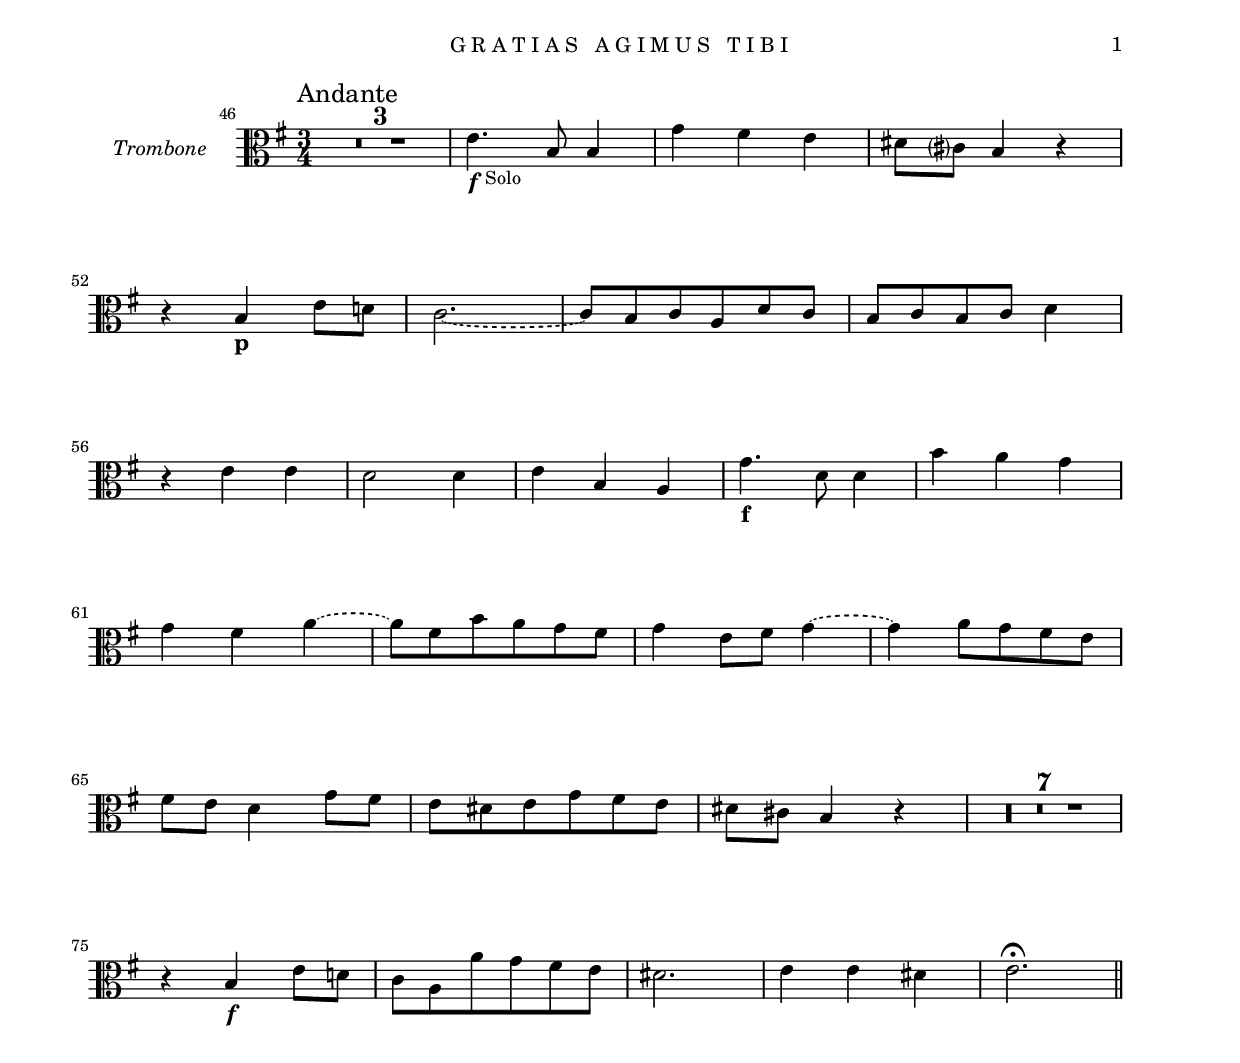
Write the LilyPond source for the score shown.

\version "2.22.0"

\include "../definitions.ly"

\paper {
	indent = 1\cm
	top-margin = 1.5\cm
	system-separator-markup = ##f
	system-system-spacing =
    #'((basic-distance . 18)
       (minimum-distance . 18)
       (padding . -100)
       (stretchability . 0))

	top-system-spacing =
    #'((basic-distance . 12)
       (minimum-distance . 12)
       (padding . -100)
       (stretchability . 0))

	top-markup-spacing =
    #'((basic-distance . 0)
       (minimum-distance . 0)
       (padding . -100)
       (stretchability . 0))

	markup-system-spacing =
    #'((basic-distance . 12)
       (minimum-distance . 12)
       (padding . -100)
       (stretchability . 0))

	systems-per-page = #9
}

#(set-global-staff-size 17.82)

\layout {
	\context {
		\Staff
		instrumentName = "vl 1"
	}
}

\book {
	\bookpart {
		\header {
			subtitle = "G R A T I A S   A G I M U S   T I B I"
		}
		\paper { indent = 2.5\cm systems-per-page = #6 }
		\score {
			<<
				\new Staff {
					\set Staff.instrumentName = "Trombone"
					\GratiasTrombone
				}
			>>
		}
	}
}
